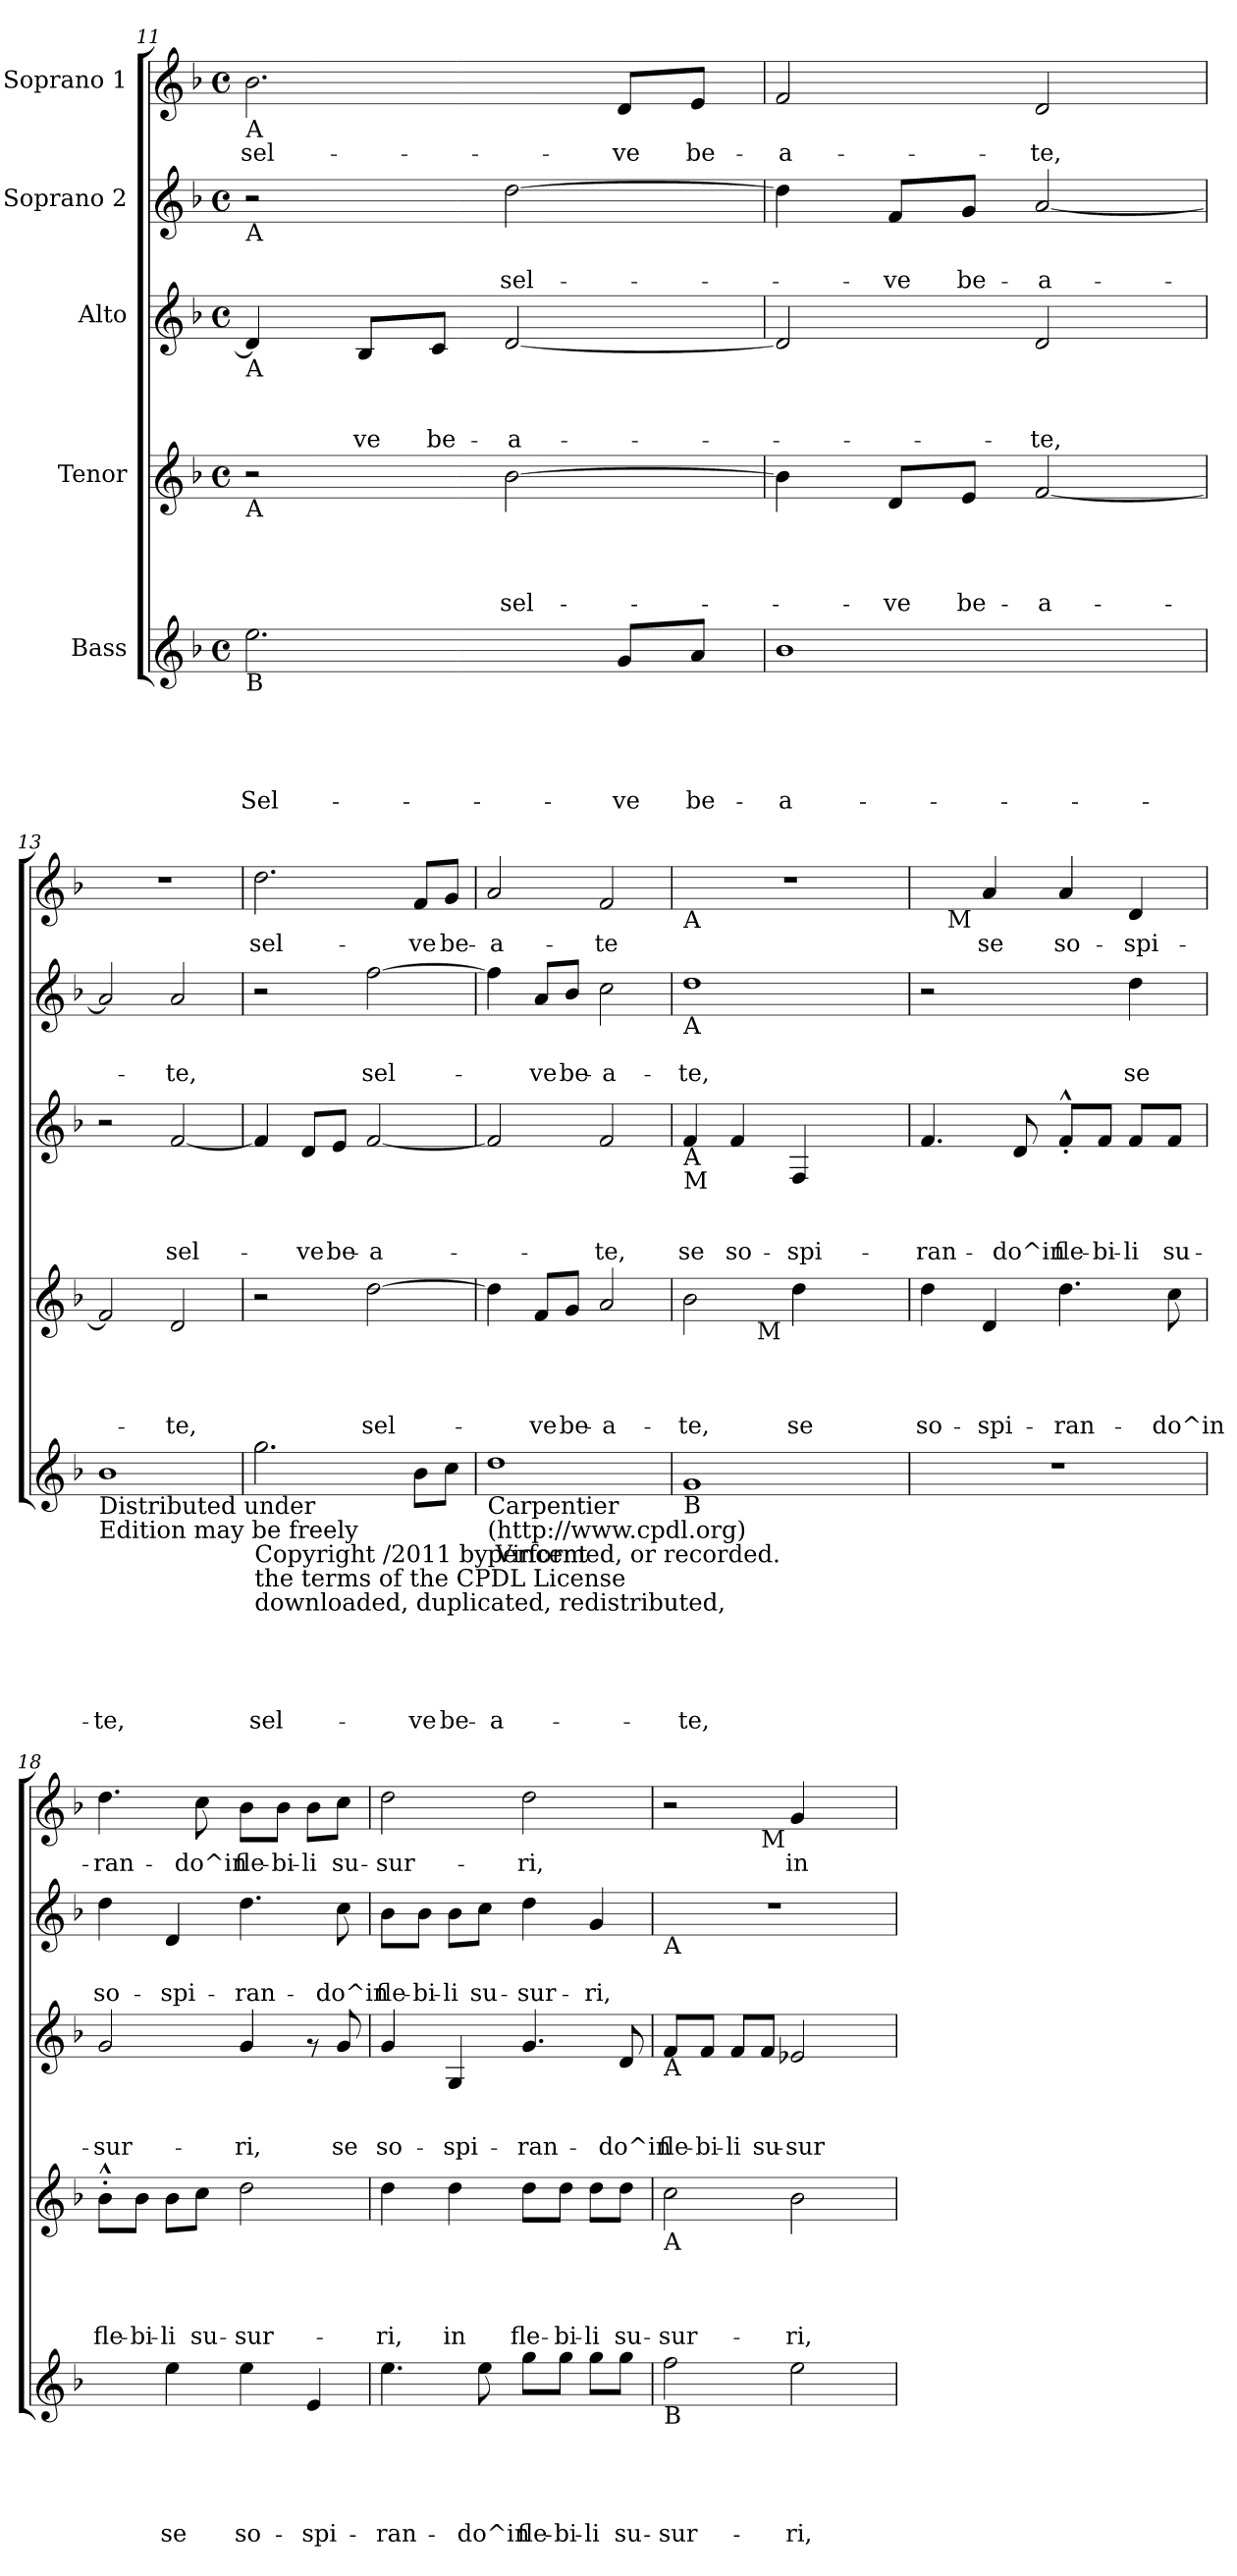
**kern	**text	**text	**text	**text	**text	**kern	**text	**text	**text	**text	**kern	**text	**text	**text	**kern	**text	**text	**kern	**text
*part5	*part5	*part5	*part5	*part5	*part5	*part4	*part4	*part4	*part4	*part4	*part3	*part3	*part3	*part3	*part2	*part2	*part2	*part1	*part1
*staff5	*staff5	*staff5	*staff5	*staff5	*staff5	*staff4	*staff4	*staff4	*staff4	*staff4	*staff3	*staff3	*staff3	*staff3	*staff2	*staff2	*staff2	*staff1	*staff1
*I"Bass	*	*	*	*	*	*I"Tenor	*	*	*	*	*I"Alto	*	*	*	*I"Soprano 2	*	*	*I"Soprano 1	*
!!LO:PB:g=z
*clefG2	*	*	*	*	*	*clefG2	*	*	*	*	*clefG2	*	*	*	*clefG2	*	*	*clefG2	*
*k[b-]	*	*	*	*	*	*k[b-]	*	*	*	*	*k[b-]	*	*	*	*k[b-]	*	*	*k[b-]	*
*F:	*	*	*	*	*	*F:	*	*	*	*	*F:	*	*	*	*F:	*	*	*F:	*
*M4/4	*	*	*	*	*	*M4/4	*	*	*	*	*M4/4	*	*	*	*M4/4	*	*	*M4/4	*
*met(c)	*	*	*	*	*	*met(c)	*	*	*	*	*met(c)	*	*	*	*met(c)	*	*	*met(c)	*
=11	=11	=11	=11	=11	=11	=11	=11	=11	=11	=11	=11	=11	=11	=11	=11	=11	=11	=11	=11
!	!	!	!	!	!	!	!	!	!	!	!	!	!	!	!	!	!	!LO:TX:b:t=A	!
!	!	!	!	!	!	!	!	!	!	!	!	!	!	!	!LO:TX:b:t=A	!	!	!	!
!	!	!	!	!	!	!	!	!	!	!	!LO:TX:b:t=A	!	!	!	!	!	!	!	!
!	!	!	!	!	!	!LO:TX:b:t=A	!	!	!	!	!	!	!	!	!	!	!	!	!
!LO:TX:b:t=B	!	!	!	!	!	!	!	!	!	!	!	!	!	!	!	!	!	!	!
!	!	!	!	!	!LO:LY:b	!	!	!	!	!	!	!	!	!	!	!	!	!	!LO:LY:b
2.ee\	.	.	.	.	Sel-	2r	.	.	.	.	4d/]	.	.	.	2r	.	.	2.b-\	sel-
!	!	!	!	!	!	!	!	!	!	!	!	!	!	!LO:LY:b	!	!	!	!	!
.	.	.	.	.	.	.	.	.	.	.	8B-/L	.	.	-ve	.	.	.	.	.
!	!	!	!	!	!	!	!	!	!	!	!	!	!	!LO:LY:b	!	!	!	!	!
.	.	.	.	.	.	.	.	.	.	.	8c/J	.	.	be-	.	.	.	.	.
!	!	!	!	!	!	!	!	!	!	!LO:LY:b	!	!	!	!LO:LY:b	!	!	!LO:LY:b	!	!
.	.	.	.	.	.	[>2b-\	.	.	.	sel-	[<2d/	.	.	-a-	[>2dd\	.	sel-	.	.
!	!	!	!	!	!LO:LY:b	!	!	!	!	!	!	!	!	!	!	!	!	!	!LO:LY:b
8g/L	.	.	.	.	-ve	.	.	.	.	.	.	.	.	.	.	.	.	8d/L	-ve
!	!	!	!	!	!LO:LY:b	!	!	!	!	!	!	!	!	!	!	!	!	!	!LO:LY:b
8a/J	.	.	.	.	be-	.	.	.	.	.	.	.	.	.	.	.	.	8e/J	be-
=12	=12	=12	=12	=12	=12	=12	=12	=12	=12	=12	=12	=12	=12	=12	=12	=12	=12	=12	=12
!	!	!	!	!	!LO:LY:b	!	!	!	!	!	!	!	!	!	!	!	!	!	!LO:LY:b
1b-	.	.	.	.	-a-	4b-\]	.	.	.	.	2d/]	.	.	.	4dd\]	.	.	2f/	-a-
!	!	!	!	!	!	!	!	!	!	!LO:LY:b	!	!	!	!	!	!	!LO:LY:b	!	!
.	.	.	.	.	.	8d/L	.	.	.	-ve	.	.	.	.	8f/L	.	-ve	.	.
!	!	!	!	!	!	!	!	!	!	!LO:LY:b	!	!	!	!	!	!	!LO:LY:b	!	!
.	.	.	.	.	.	8e/J	.	.	.	be-	.	.	.	.	8g/J	.	be-	.	.
!	!	!	!	!	!	!	!	!	!	!LO:LY:b	!	!	!	!LO:LY:b	!	!	!LO:LY:b	!	!LO:LY:b
.	.	.	.	.	.	[<2f/	.	.	.	-a-	2d/	.	.	-te,	[<2a/	.	-a-	2d/	-te,
=13	=13	=13	=13	=13	=13	=13	=13	=13	=13	=13	=13	=13	=13	=13	=13	=13	=13	=13	=13
!LO:TX:b:t=Distributed under	!	!	!	!	!	!	!	!	!	!	!	!	!	!	!	!	!	!	!
!LO:TX:b:t=Edition may be freely	!	!	!	!	!	!	!	!	!	!	!	!	!	!	!	!	!	!	!
!	!	!	!	!	!LO:LY:b	!	!	!	!	!	!	!	!	!	!	!	!	!	!
1b-	.	.	.	.	-te,	2f/]	.	.	.	.	2r	.	.	.	2a/]	.	.	1r	.
!	!	!	!	!	!	!	!	!	!	!LO:LY:b	!	!	!	!LO:LY:b	!	!	!LO:LY:b	!	!
.	.	.	.	.	.	2d/	.	.	.	-te,	[<2f/	.	.	sel-	2a/	.	-te,	.	.
=14	=14	=14	=14	=14	=14	=14	=14	=14	=14	=14	=14	=14	=14	=14	=14	=14	=14	=14	=14
!LO:TX:b:t=Copyright /2011 by Vincent	!	!	!	!	!	!	!	!	!	!	!	!	!	!	!	!	!	!	!
!LO:TX:b:t=the terms of the CPDL License	!	!	!	!	!	!	!	!	!	!	!	!	!	!	!	!	!	!	!
!LO:TX:b:t=downloaded, duplicated, redistributed,	!	!	!	!	!	!	!	!	!	!	!	!	!	!	!	!	!	!	!
!	!	!	!	!	!LO:LY:b	!	!	!	!	!	!	!	!	!	!	!	!	!	!LO:LY:b
2.gg\	.	.	.	.	sel-	2r	.	.	.	.	4f/]	.	.	.	2r	.	.	2.dd\	sel-
!	!	!	!	!	!	!	!	!	!	!	!	!	!	!LO:LY:b	!	!	!	!	!
.	.	.	.	.	.	.	.	.	.	.	8d/L	.	.	-ve	.	.	.	.	.
!	!	!	!	!	!	!	!	!	!	!	!	!	!	!LO:LY:b	!	!	!	!	!
.	.	.	.	.	.	.	.	.	.	.	8e/J	.	.	be-	.	.	.	.	.
!	!	!	!	!	!	!	!	!	!	!LO:LY:b	!	!	!	!LO:LY:b	!	!	!LO:LY:b	!	!
.	.	.	.	.	.	[>2dd\	.	.	.	sel-	[<2f/	.	.	-a-	[>2ff\	.	sel-	.	.
!	!	!	!	!	!LO:LY:b	!	!	!	!	!	!	!	!	!	!	!	!	!	!LO:LY:b
8b-\L	.	.	.	.	-ve	.	.	.	.	.	.	.	.	.	.	.	.	8f/L	-ve
!	!	!	!	!	!LO:LY:b	!	!	!	!	!	!	!	!	!	!	!	!	!	!LO:LY:b
8cc\J	.	.	.	.	be-	.	.	.	.	.	.	.	.	.	.	.	.	8g/J	be-
=15	=15	=15	=15	=15	=15	=15	=15	=15	=15	=15	=15	=15	=15	=15	=15	=15	=15	=15	=15
!LO:TX:b:t=Carpentier	!	!	!	!	!	!	!	!	!	!	!	!	!	!	!	!	!	!	!
!LO:TX:b:t=(http&colon;//www.cpdl.org)	!	!	!	!	!	!	!	!	!	!	!	!	!	!	!	!	!	!	!
!LO:TX:b:t=performed, or recorded.	!	!	!	!	!	!	!	!	!	!	!	!	!	!	!	!	!	!	!
!	!	!	!	!	!LO:LY:b	!	!	!	!	!	!	!	!	!	!	!	!	!	!LO:LY:b
1dd	.	.	.	.	-a-	4dd\]	.	.	.	.	2f/]	.	.	.	4ff\]	.	.	2a/	-a-
!	!	!	!	!	!	!	!	!	!	!LO:LY:b	!	!	!	!	!	!	!LO:LY:b	!	!
.	.	.	.	.	.	8f/L	.	.	.	-ve	.	.	.	.	8a/L	.	-ve	.	.
!	!	!	!	!	!	!	!	!	!	!LO:LY:b	!	!	!	!	!	!	!LO:LY:b	!	!
.	.	.	.	.	.	8g/J	.	.	.	be-	.	.	.	.	8b-/J	.	be-	.	.
!	!	!	!	!	!	!	!	!	!	!LO:LY:b	!	!	!	!LO:LY:b	!	!	!LO:LY:b	!	!LO:LY:b
.	.	.	.	.	.	2a/	.	.	.	-a-	2f/	.	.	-te,	2cc\	.	-a-	2f/	-te
!!LO:PB:g=z
=16	=16	=16	=16	=16	=16	=16	=16	=16	=16	=16	=16	=16	=16	=16	=16	=16	=16	=16	=16
!	!	!	!	!	!	!	!	!	!	!	!	!	!	!	!	!	!	!LO:TX:b:t=A	!
!	!	!	!	!	!	!	!	!	!	!	!	!	!	!	!LO:TX:b:t=A	!	!	!	!
!	!	!	!	!	!	!	!	!	!	!	!LO:TX:b:t=A	!	!	!	!	!	!	!	!
!	!	!	!	!	!	!	!	!	!	!	!LO:TX:b:t=M	!	!	!	!	!	!	!	!
!	!	!	!	!	!	!LO:TX:b:t=A	!	!	!	!	!	!	!	!	!	!	!	!	!
!LO:TX:b:t=B	!	!	!	!	!	!	!	!	!	!	!	!	!	!	!	!	!	!	!
!	!	!	!	!	!LO:LY:b	!	!	!	!	!LO:LY:b	!	!	!	!LO:LY:b	!	!	!LO:LY:b	!	!
*	*	*	*	*	*	*^	*	*	*	*	*	*	*	*	*	*	*	*	*
1g	.	.	.	.	-te,	2b-\	4ryy	.	.	.	-te,	4f/	.	.	se	1dd	.	-te,	1r	.
!	!	!	!	!	!	!	!	!	!	!	!	!	!	!	!LO:LY:b	!	!	!	!	!
.	.	.	.	.	.	.	16.ryy	.	.	.	.	4f/	.	.	so-	.	.	.	.	.
!	!	!	!	!	!	!	!LO:TX:b:t=M	!	!	!	!	!	!	!	!	!	!	!	!	!
.	.	.	.	.	.	.	2ryy	.	.	.	.	.	.	.	.	.	.	.	.	.
!	!	!	!	!	!	!	!	!	!	!	!LO:LY:b	!	!	!	!LO:LY:b	!	!	!	!	!
.	.	.	.	.	.	4dd\	.	.	.	.	se	4F/	.	.	-spi-	.	.	.	.	.
.	.	.	.	.	.	4ryy	.	.	.	.	.	4ryy	.	.	.	.	.	.	.	.
.	.	.	.	.	.	.	8ryy	.	.	.	.	.	.	.	.	.	.	.	.	.
.	.	.	.	.	.	.	32ryy	.	.	.	.	.	.	.	.	.	.	.	.	.
=17	=17	=17	=17	=17	=17	=17	=17	=17	=17	=17	=17	=17	=17	=17	=17	=17	=17	=17	=17	=17
!	!	!	!	!	!	!	!	!	!	!	!LO:LY:b	!	!	!	!LO:LY:b	!	!	!	!	!
*	*	*	*	*	*	*v	*v	*	*	*	*	*	*	*	*	*	*	*	*^	*
1r	.	.	.	.	.	4dd\	.	.	.	so-	4.f/	.	.	-ran-	2r	.	.	4ryy	16.ryy	.
!	!	!	!	!	!	!	!	!	!	!	!	!	!	!	!	!	!	!	!LO:TX:b:t=M	!
.	.	.	.	.	.	.	.	.	.	.	.	.	.	.	.	.	.	.	2ryy	.
!	!	!	!	!	!	!	!	!	!	!LO:LY:b	!	!	!	!	!	!	!	!	!	!LO:LY:b
.	.	.	.	.	.	4d/	.	.	.	-spi-	.	.	.	.	.	.	.	4a/	.	se
!	!	!	!	!	!	!	!	!	!	!	!	!	!	!LO:LY:b	!	!	!	!	!	!
.	.	.	.	.	.	.	.	.	.	.	8d/	.	.	-do^in	.	.	.	.	.	.
!	!	!	!	!	!	!	!	!	!	!LO:LY:b	!	!	!	!LO:LY:b	!	!	!	!	!	!LO:LY:b
.	.	.	.	.	.	4.dd\	.	.	.	-ran-	8f^^<'</L	.	.	fle-	4ryy	.	.	4a/	.	so-
.	.	.	.	.	.	.	.	.	.	.	.	.	.	.	.	.	.	.	4ryy	.
!	!	!	!	!	!	!	!	!	!	!	!	!	!	!LO:LY:b	!	!	!	!	!	!
.	.	.	.	.	.	.	.	.	.	.	8f/J	.	.	-bi-	.	.	.	.	.	.
!	!	!	!	!	!	!	!	!	!	!	!	!	!	!LO:LY:b	!	!	!LO:LY:b	!	!	!LO:LY:b
.	.	.	.	.	.	.	.	.	.	.	8f/L	.	.	-li	4dd\	.	se	4d/	.	-spi-
.	.	.	.	.	.	.	.	.	.	.	.	.	.	.	.	.	.	.	8ryy	.
!	!	!	!	!	!	!	!	!	!	!LO:LY:b	!	!	!	!LO:LY:b	!	!	!	!	!	!
.	.	.	.	.	.	8cc\	.	.	.	-do^in	8f/J	.	.	su-	.	.	.	.	.	.
.	.	.	.	.	.	.	.	.	.	.	.	.	.	.	.	.	.	.	32ryy	.
=18	=18	=18	=18	=18	=18	=18	=18	=18	=18	=18	=18	=18	=18	=18	=18	=18	=18	=18	=18	=18
!	!	!	!	!	!	!	!	!	!	!LO:LY:b	!	!	!	!LO:LY:b	!	!	!LO:LY:b	!	!	!LO:LY:b
*	*	*	*	*	*	*	*	*	*	*	*	*	*	*	*	*	*	*v	*v	*
4ryy	.	.	.	.	.	8b-^^<'<\L	.	.	.	fle-	2g/	.	.	-sur-	4dd\	.	so-	4.dd\	-ran-
!	!	!	!	!	!	!	!	!	!	!LO:LY:b	!	!	!	!	!	!	!	!	!
.	.	.	.	.	.	8b-\J	.	.	.	-bi-	.	.	.	.	.	.	.	.	.
!	!	!	!	!	!LO:LY:b	!	!	!	!	!LO:LY:b	!	!	!	!	!	!	!LO:LY:b	!	!
4ee\	.	.	.	.	se	8b-\L	.	.	.	-li	.	.	.	.	4d/	.	-spi-	.	.
!	!	!	!	!	!	!	!	!	!	!LO:LY:b	!	!	!	!	!	!	!	!	!LO:LY:b
.	.	.	.	.	.	8cc\J	.	.	.	su-	.	.	.	.	.	.	.	8cc\	-do^in
!	!	!	!	!	!LO:LY:b	!	!	!	!	!LO:LY:b	!	!	!	!LO:LY:b	!	!	!LO:LY:b	!	!LO:LY:b
4ee\	.	.	.	.	so-	2dd\	.	.	.	-sur-	4g/	.	.	-ri,	4.dd\	.	-ran-	8b-\L	fle-
!	!	!	!	!	!	!	!	!	!	!	!	!	!	!	!	!	!	!	!LO:LY:b
.	.	.	.	.	.	.	.	.	.	.	.	.	.	.	.	.	.	8b-\J	-bi-
!	!	!	!	!	!LO:LY:b	!	!	!	!	!	!	!	!	!	!	!	!	!	!LO:LY:b
4e/	.	.	.	.	-spi-	.	.	.	.	.	8rf	.	.	.	.	.	.	8b-\L	-li
!	!	!	!	!	!	!	!	!	!	!	!	!	!	!LO:LY:b	!	!	!LO:LY:b	!	!LO:LY:b
.	.	.	.	.	.	.	.	.	.	.	8g/	.	.	se	8cc\	.	-do^in	8cc\J	su-
=19	=19	=19	=19	=19	=19	=19	=19	=19	=19	=19	=19	=19	=19	=19	=19	=19	=19	=19	=19
!	!	!	!	!	!LO:LY:b	!	!	!	!	!LO:LY:b	!	!	!	!LO:LY:b	!	!	!LO:LY:b	!	!LO:LY:b
4.ee\	.	.	.	.	-ran-	4dd\	.	.	.	-ri,	4g/	.	.	so-	8b-\L	.	fle-	2dd\	-sur-
!	!	!	!	!	!	!	!	!	!	!	!	!	!	!	!	!	!LO:LY:b	!	!
.	.	.	.	.	.	.	.	.	.	.	.	.	.	.	8b-\J	.	-bi-	.	.
!	!	!	!	!	!	!	!	!	!	!LO:LY:b	!	!	!	!LO:LY:b	!	!	!LO:LY:b	!	!
.	.	.	.	.	.	4dd\	.	.	.	in	4G/	.	.	-spi-	8b-\L	.	-li	.	.
!	!	!	!	!	!LO:LY:b	!	!	!	!	!	!	!	!	!	!	!	!LO:LY:b	!	!
8ee\	.	.	.	.	-do^in	.	.	.	.	.	.	.	.	.	8cc\J	.	su-	.	.
!	!	!	!	!	!LO:LY:b	!	!	!	!	!LO:LY:b	!	!	!	!LO:LY:b	!	!	!LO:LY:b	!	!LO:LY:b
8gg\L	.	.	.	.	fle-	8dd\L	.	.	.	fle-	4.g/	.	.	-ran-	4dd\	.	-sur-	2dd\	-ri,
!	!	!	!	!	!LO:LY:b	!	!	!	!	!LO:LY:b	!	!	!	!	!	!	!	!	!
8gg\J	.	.	.	.	-bi-	8dd\J	.	.	.	-bi-	.	.	.	.	.	.	.	.	.
!	!	!	!	!	!LO:LY:b	!	!	!	!	!LO:LY:b	!	!	!	!	!	!	!LO:LY:b	!	!
8gg\L	.	.	.	.	-li	8dd\L	.	.	.	-li	.	.	.	.	4g/	.	-ri,	.	.
!	!	!	!	!	!LO:LY:b	!	!	!	!	!LO:LY:b	!	!	!	!LO:LY:b	!	!	!	!	!
8gg\J	.	.	.	.	su-	8dd\J	.	.	.	su-	8d/	.	.	-do^in	.	.	.	.	.
!!LO:LB:g=z
=20	=20	=20	=20	=20	=20	=20	=20	=20	=20	=20	=20	=20	=20	=20	=20	=20	=20	=20	=20
!	!	!	!	!	!	!	!	!	!	!	!	!	!	!	!	!	!	!LO:TX:b:t=A	!
!	!	!	!	!	!	!	!	!	!	!	!	!	!	!	!LO:TX:b:t=A	!	!	!	!
!	!	!	!	!	!	!	!	!	!	!	!LO:TX:b:t=A	!	!	!	!	!	!	!	!
!	!	!	!	!	!	!LO:TX:b:t=A	!	!	!	!	!	!	!	!	!	!	!	!	!
!LO:TX:b:t=B	!	!	!	!	!	!	!	!	!	!	!	!	!	!	!	!	!	!	!
!	!	!	!	!	!LO:LY:b	!	!	!	!	!LO:LY:b	!	!	!	!LO:LY:b	!	!	!	!	!
*	*	*	*	*	*	*	*	*	*	*	*	*	*	*	*	*	*	*^	*
2ff\	.	.	.	.	-sur-	2cc\	.	.	.	-sur-	8f/L	.	.	fle-	1r	.	.	2r	4.ryy	.
!	!	!	!	!	!	!	!	!	!	!	!	!	!	!LO:LY:b	!	!	!	!	!	!
.	.	.	.	.	.	.	.	.	.	.	8f/J	.	.	-bi-	.	.	.	.	.	.
!	!	!	!	!	!	!	!	!	!	!	!	!	!	!LO:LY:b	!	!	!	!	!	!
.	.	.	.	.	.	.	.	.	.	.	8f/L	.	.	-li	.	.	.	.	.	.
!	!	!	!	!	!	!	!	!	!	!	!	!	!	!	!	!	!	!	!LO:TX:b:t=M	!
!	!	!	!	!	!	!	!	!	!	!	!	!	!	!LO:LY:b	!	!	!	!	!	!
.	.	.	.	.	.	.	.	.	.	.	8f/J	.	.	su-	.	.	.	.	2ryy	.
!	!	!	!	!	!LO:LY:b	!	!	!	!	!LO:LY:b	!	!	!	!LO:LY:b	!	!	!	!	!	!LO:LY:b
2ee\	.	.	.	.	-ri,	2b-\	.	.	.	-ri,	2e-X/	.	.	-sur-	.	.	.	4g/	.	in
.	.	.	.	.	.	.	.	.	.	.	.	.	.	.	.	.	.	4ryy	.	.
.	.	.	.	.	.	.	.	.	.	.	.	.	.	.	.	.	.	.	8ryy	.
*	*	*	*	*	*	*	*	*	*	*	*	*	*	*	*	*	*	*v	*v	*
=	=	=	=	=	=	=	=	=	=	=	=	=	=	=	=	=	=	=	=
*-	*-	*-	*-	*-	*-	*-	*-	*-	*-	*-	*-	*-	*-	*-	*-	*-	*-	*-	*-
